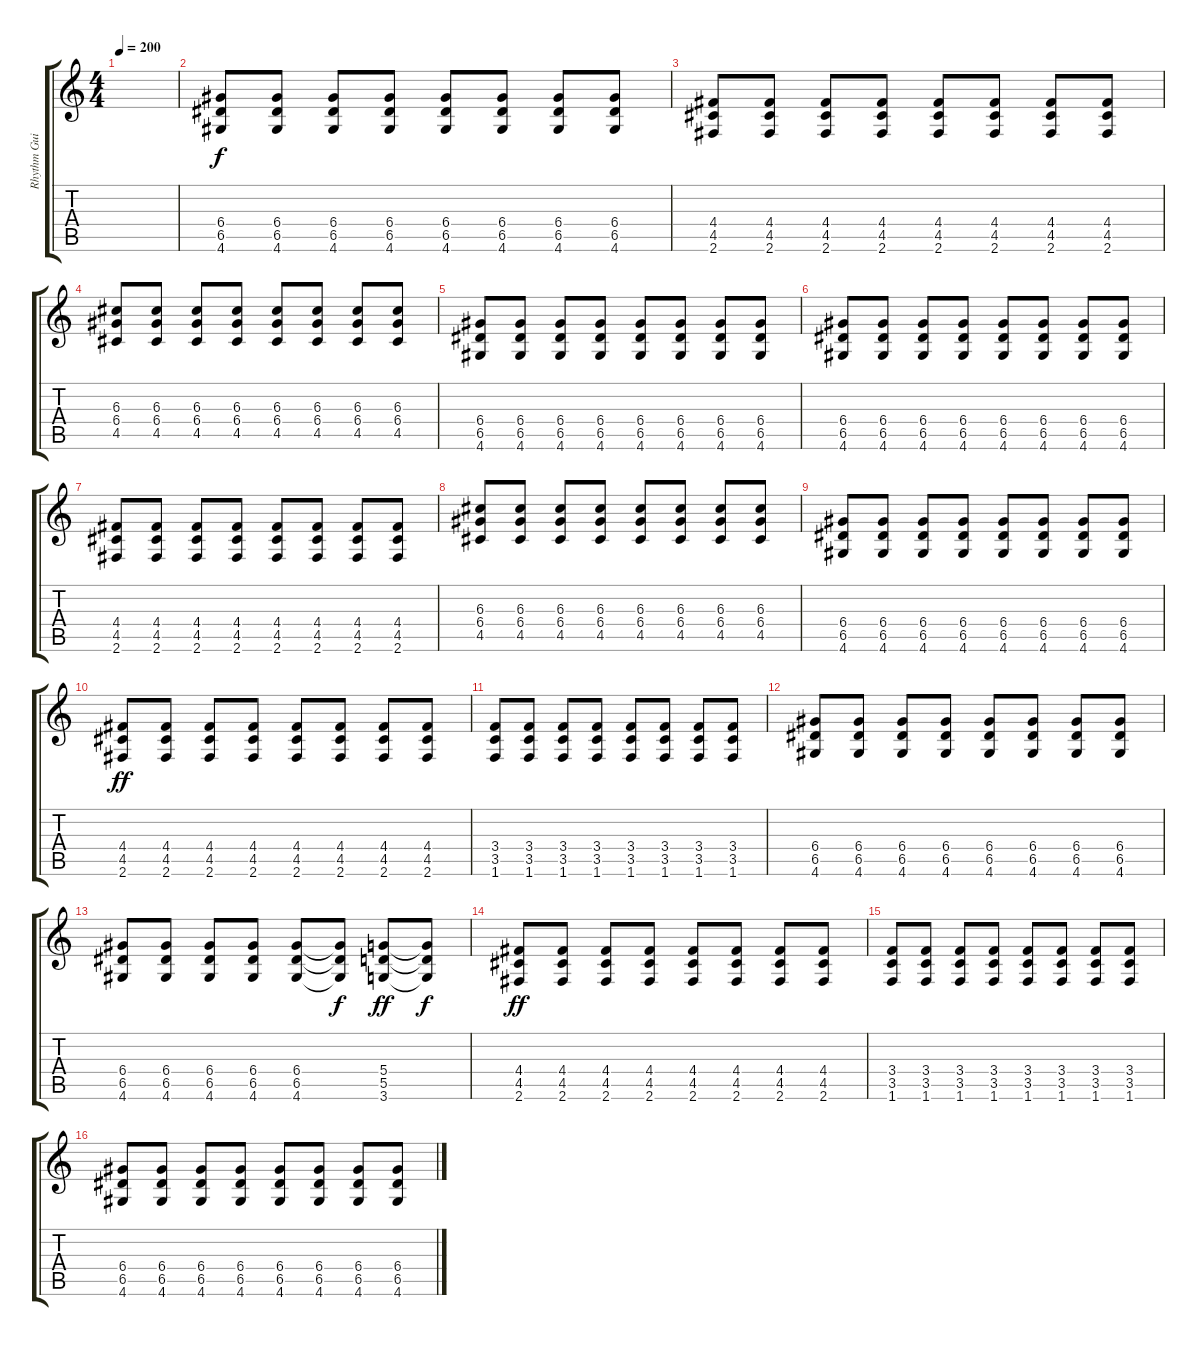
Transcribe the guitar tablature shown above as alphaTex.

\track ("Rhythm Guitar" "Rhythm Gui") {instrument distortionguitar}
\staff {score tabs}
\tuning (E4 B3 G3 D3 A2 E2) {hide}
\ts (4 4)
\tempo 200
\clef g2
\ks c
|
(6.4 6.5 4.6).8{dy f} (6.4 6.5 4.6).8 (6.4 6.5 4.6).8 (6.4 6.5 4.6).8 (6.4 6.5 4.6).8 (6.4 6.5 4.6).8 (6.4 6.5 4.6).8 (6.4 6.5 4.6).8 |
(4.4 4.5 2.6).8 (4.4 4.5 2.6).8 (4.4 4.5 2.6).8 (4.4 4.5 2.6).8 (4.4 4.5 2.6).8 (4.4 4.5 2.6).8 (4.4 4.5 2.6).8 (4.4 4.5 2.6).8 |
(6.3 6.4 4.5).8 (6.3 6.4 4.5).8 (6.3 6.4 4.5).8 (6.3 6.4 4.5).8 (6.3 6.4 4.5).8 (6.3 6.4 4.5).8 (6.3 6.4 4.5).8 (6.3 6.4 4.5).8 |
(6.4 6.5 4.6).8 (6.4 6.5 4.6).8 (6.4 6.5 4.6).8 (6.4 6.5 4.6).8 (6.4 6.5 4.6).8 (6.4 6.5 4.6).8 (6.4 6.5 4.6).8 (6.4 6.5 4.6).8 |
(6.4 6.5 4.6).8 (6.4 6.5 4.6).8 (6.4 6.5 4.6).8 (6.4 6.5 4.6).8 (6.4 6.5 4.6).8 (6.4 6.5 4.6).8 (6.4 6.5 4.6).8 (6.4 6.5 4.6).8 |
(4.4 4.5 2.6).8 (4.4 4.5 2.6).8 (4.4 4.5 2.6).8 (4.4 4.5 2.6).8 (4.4 4.5 2.6).8 (4.4 4.5 2.6).8 (4.4 4.5 2.6).8 (4.4 4.5 2.6).8 |
(6.3 6.4 4.5).8 (6.3 6.4 4.5).8 (6.3 6.4 4.5).8 (6.3 6.4 4.5).8 (6.3 6.4 4.5).8 (6.3 6.4 4.5).8 (6.3 6.4 4.5).8 (6.3 6.4 4.5).8 |
(6.4 6.5 4.6).8 (6.4 6.5 4.6).8 (6.4 6.5 4.6).8 (6.4 6.5 4.6).8 (6.4 6.5 4.6).8 (6.4 6.5 4.6).8 (6.4 6.5 4.6).8 (6.4 6.5 4.6).8 |
(4.4 4.5 2.6).8{dy ff} (4.4 4.5 2.6).8 (4.4 4.5 2.6).8 (4.4 4.5 2.6).8 (4.4 4.5 2.6).8 (4.4 4.5 2.6).8 (4.4 4.5 2.6).8 (4.4 4.5 2.6).8 |
(3.4 3.5 1.6).8 (3.4 3.5 1.6).8 (3.4 3.5 1.6).8 (3.4 3.5 1.6).8 (3.4 3.5 1.6).8 (3.4 3.5 1.6).8 (3.4 3.5 1.6).8 (3.4 3.5 1.6).8 |
(6.4 6.5 4.6).8 (6.4 6.5 4.6).8 (6.4 6.5 4.6).8 (6.4 6.5 4.6).8 (6.4 6.5 4.6).8 (6.4 6.5 4.6).8 (6.4 6.5 4.6).8 (6.4 6.5 4.6).8 |
(6.4 6.5 4.6).8 (6.4 6.5 4.6).8 (6.4 6.5 4.6).8 (6.4 6.5 4.6).8 (6.4 6.5 4.6).8 (6.4{t} 6.5{t} 4.6{t}).8{dy f} (5.4 5.5 3.6).8{dy ff} (5.4{t} 5.5{t} 3.6{t}).8{dy f} |
(4.4 4.5 2.6).8{dy ff} (4.4 4.5 2.6).8 (4.4 4.5 2.6).8 (4.4 4.5 2.6).8 (4.4 4.5 2.6).8 (4.4 4.5 2.6).8 (4.4 4.5 2.6).8 (4.4 4.5 2.6).8 |
(3.4 3.5 1.6).8 (3.4 3.5 1.6).8 (3.4 3.5 1.6).8 (3.4 3.5 1.6).8 (3.4 3.5 1.6).8 (3.4 3.5 1.6).8 (3.4 3.5 1.6).8 (3.4 3.5 1.6).8 |
(6.4 6.5 4.6).8 (6.4 6.5 4.6).8 (6.4 6.5 4.6).8 (6.4 6.5 4.6).8 (6.4 6.5 4.6).8 (6.4 6.5 4.6).8 (6.4 6.5 4.6).8 (6.4 6.5 4.6).8
